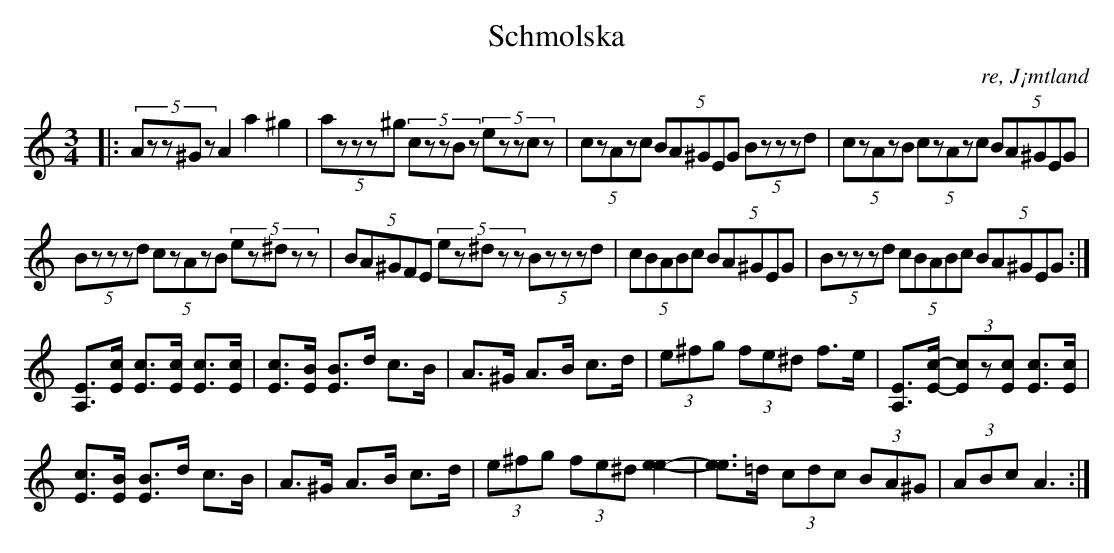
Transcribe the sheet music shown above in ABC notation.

X:1
T:Schmolska
O: re, J¡mtland
M:3/4
L:1/8
K:Am
|: (5:2Azz^Gz A2 a2 ^g2|(5:2azzz^g (5:2czzBz (5:2ezzcz|  (5:2czAzc (5:2BA^GEG (5:2Bzzzd|  (5:2czAzB (5:2czAzc (5:2BA^GEG|
 (5:2Bzzzd (5:2czAzB (5:2ez^dzz|  (5:2BA^GFE (5:2ez^dzz (5:2Bzzzd|  (5:2cBABc (5:2BA^GEG | (5:2Bzzzd (5:2cBABc (5:2BA^GEG  :|
[EA,]>[cE] [cE]>[cE] [cE]>[cE] | [cE]>[BE] [BE]>d c>B | A>^G A>B c>d | (3e^fg (3fe^d f>e | [EA,]>[c-E-] (3[cE]z[cE] [cE]>[cE] |
[cE]>[BE] [BE]>d c>B | A>^G A>B c>d | (3e^fg (3fe^d [e2-e2-] | [ee]>=d (3cdc (3BA^G | (3ABc A3 :|]
